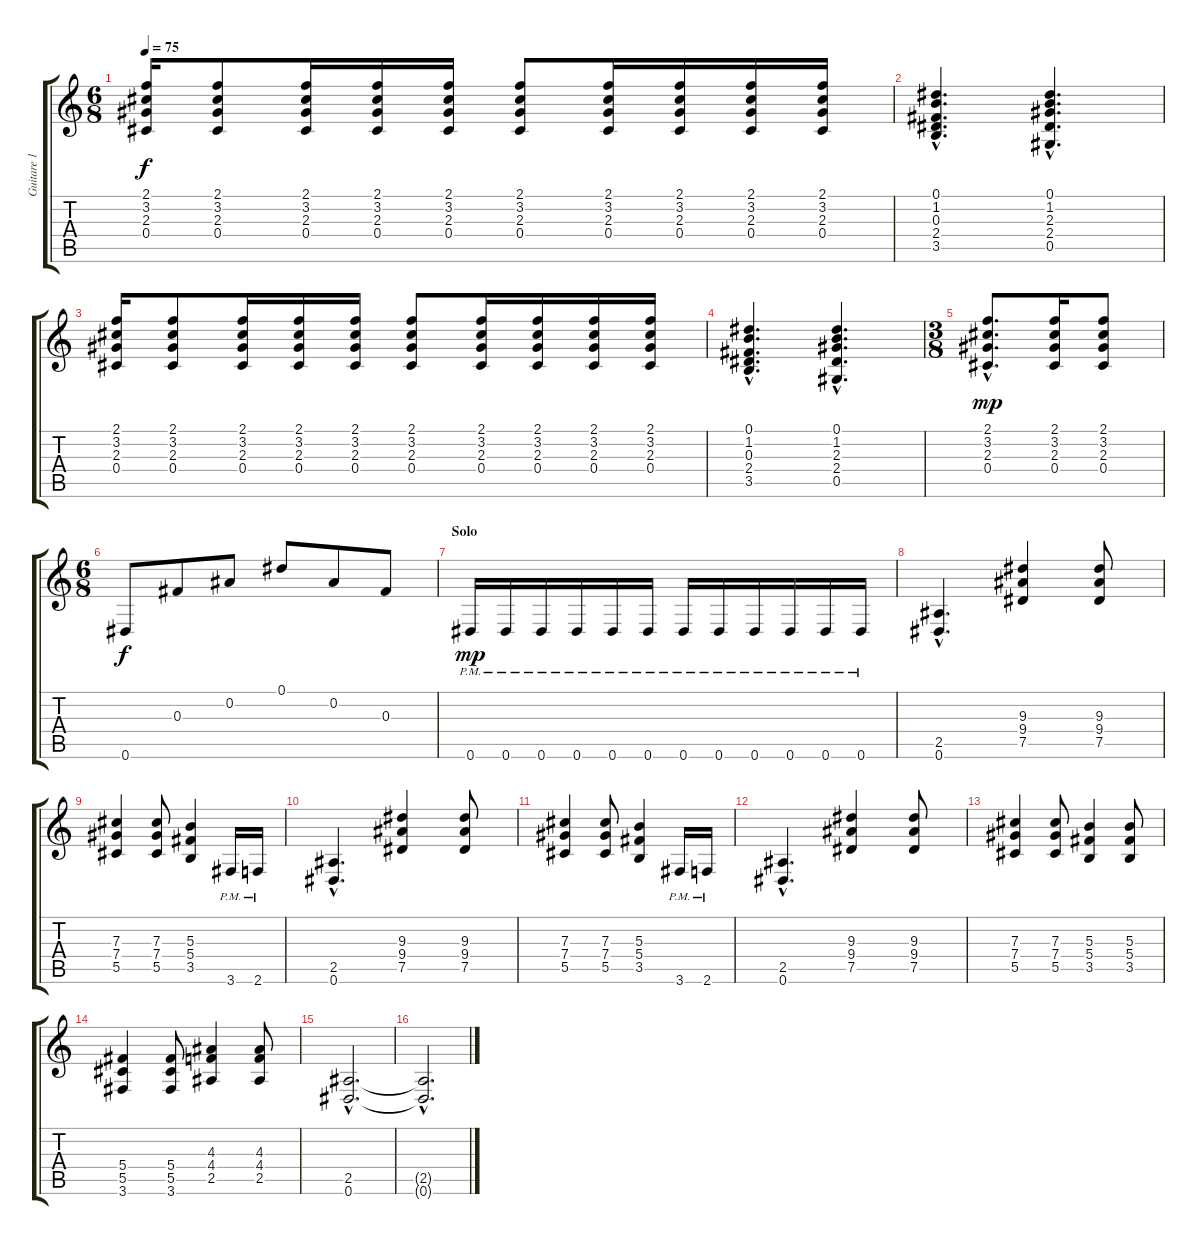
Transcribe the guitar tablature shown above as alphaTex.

\track ("Guitare 1 ( Kirk Hammett )" "Guitare 1 ") {instrument electricguitarclean}
\staff {score tabs}
\tuning (Eb4 Bb3 Gb3 Db3 Ab2 Eb2) {hide}
\ts (6 8)
\tempo 75
\clef g2
\ks c
(2.1 3.2 2.3 0.4).16{dy f} (2.1 3.2 2.3 0.4).8 (2.1 3.2 2.3 0.4).16 (2.1 3.2 2.3 0.4).16 (2.1 3.2 2.3 0.4).16 (2.1 3.2 2.3 0.4).8 (2.1 3.2 2.3 0.4).16 (2.1 3.2 2.3 0.4).16 (2.1 3.2 2.3 0.4).16 (2.1 3.2 2.3 0.4).16 |
(0.1{hac} 1.2{hac} 0.3{hac} 2.4{hac} 3.5{hac}).4{d} (0.1{hac} 1.2{hac} 2.3{hac} 2.4{hac} 0.5{hac}).4{d} |
(2.1 3.2 2.3 0.4).16 (2.1 3.2 2.3 0.4).8 (2.1 3.2 2.3 0.4).16 (2.1 3.2 2.3 0.4).16 (2.1 3.2 2.3 0.4).16 (2.1 3.2 2.3 0.4).8 (2.1 3.2 2.3 0.4).16 (2.1 3.2 2.3 0.4).16 (2.1 3.2 2.3 0.4).16 (2.1 3.2 2.3 0.4).16 |
(0.1{hac} 1.2{hac} 0.3{hac} 2.4{hac} 3.5{hac}).4{d} (0.1{hac} 1.2{hac} 2.3{hac} 2.4{hac} 0.5{hac}).4{d} |
\ts (3 8)
(2.1{hac} 3.2{hac} 2.3{hac} 0.4{hac}).8{d dy mp} (2.1 3.2 2.3 0.4).16 (2.1 3.2 2.3 0.4).8 |
\ts (6 8)
0.6.8{dy f} 0.3.8 0.2.8 0.1.8 0.2.8 0.3.8 |
\section ("" "Solo")
0.6{pm}.16{dy mp volume 14 instrument distortionguitar} 0.6{pm}.16 0.6{pm}.16 0.6{pm}.16 0.6{pm}.16 0.6{pm}.16 0.6{pm}.16 0.6{pm}.16 0.6{pm}.16 0.6{pm}.16 0.6{pm}.16 0.6{pm}.16 |
(2.5{hac} 0.6{hac}).4{d} (9.3 9.4 7.5).4 (9.3 9.4 7.5).8 |
(7.3 7.4 5.5).4 (7.3 7.4 5.5).8 (5.3 5.4 3.5).4 3.6{pm}.16 2.6{pm}.16 |
(2.5{hac} 0.6{hac}).4{d} (9.3 9.4 7.5).4 (9.3 9.4 7.5).8 |
(7.3 7.4 5.5).4 (7.3 7.4 5.5).8 (5.3 5.4 3.5).4 3.6{pm}.16 2.6{pm}.16 |
(2.5{hac} 0.6{hac}).4{d} (9.3 9.4 7.5).4 (9.3 9.4 7.5).8 |
(7.3 7.4 5.5).4 (7.3 7.4 5.5).8 (5.3 5.4 3.5).4 (5.3 5.4 3.5).8 |
(5.4 5.5 3.6).4 (5.4 5.5 3.6).8 (4.3 4.4 2.5).4 (4.3 4.4 2.5).8 |
(2.5{hac} 0.6{hac}).2{d} |
(2.5{hac t} 0.6{hac t}).2{d}
